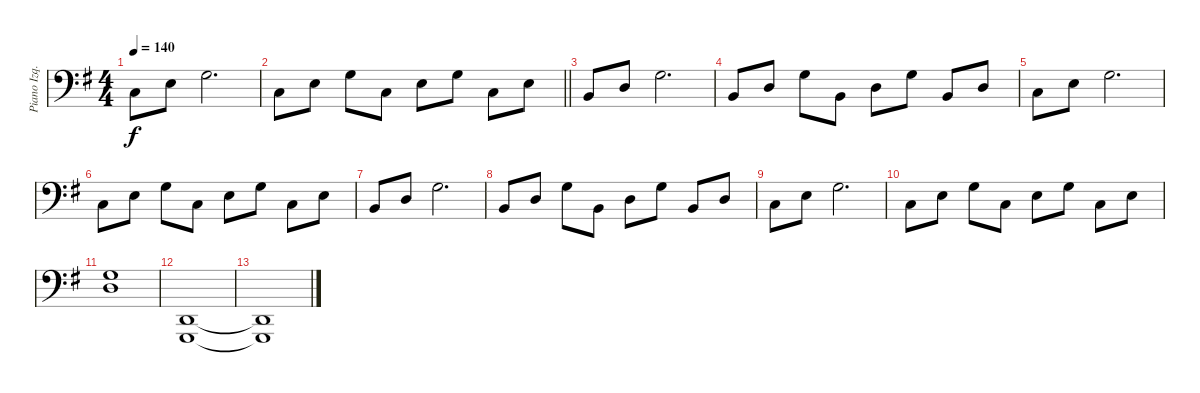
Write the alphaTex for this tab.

\track ("Piano Izq." "Piano Izq.") {instrument acousticgrandpiano}
\staff {score}
\tuning (G2 D2 A1 E1) {hide}
\ts (4 4)
\tempo 140
\clef f4
\ks g
15.3.8{dy f} 14.2.8 12.1.2{d} |
\barLineRight lightlight
15.3.8 14.2.8 12.1.8 15.3.8 14.2.8 12.1.8 15.3.8 14.2.8 |
14.3.8 12.2.8 12.1.2{d} |
14.3.8 12.2.8 12.1.8 14.3.8 12.2.8 12.1.8 14.3.8 12.2.8 |
15.3.8 14.2.8 12.1.2{d} |
15.3.8 14.2.8 12.1.8 15.3.8 14.2.8 12.1.8 15.3.8 14.2.8 |
14.3.8 12.2.8 12.1.2{d} |
14.3.8 12.2.8 12.1.8 14.3.8 12.2.8 12.1.8 14.3.8 12.2.8 |
15.3.8 14.2.8 12.1.2{d} |
15.3.8 14.2.8 12.1.8 15.3.8 14.2.8 12.1.8 15.3.8 14.2.8 |
(12.1 12.2).1 |
(5.3 3.4).1 |
(5.3{t} 3.4{t}).1
